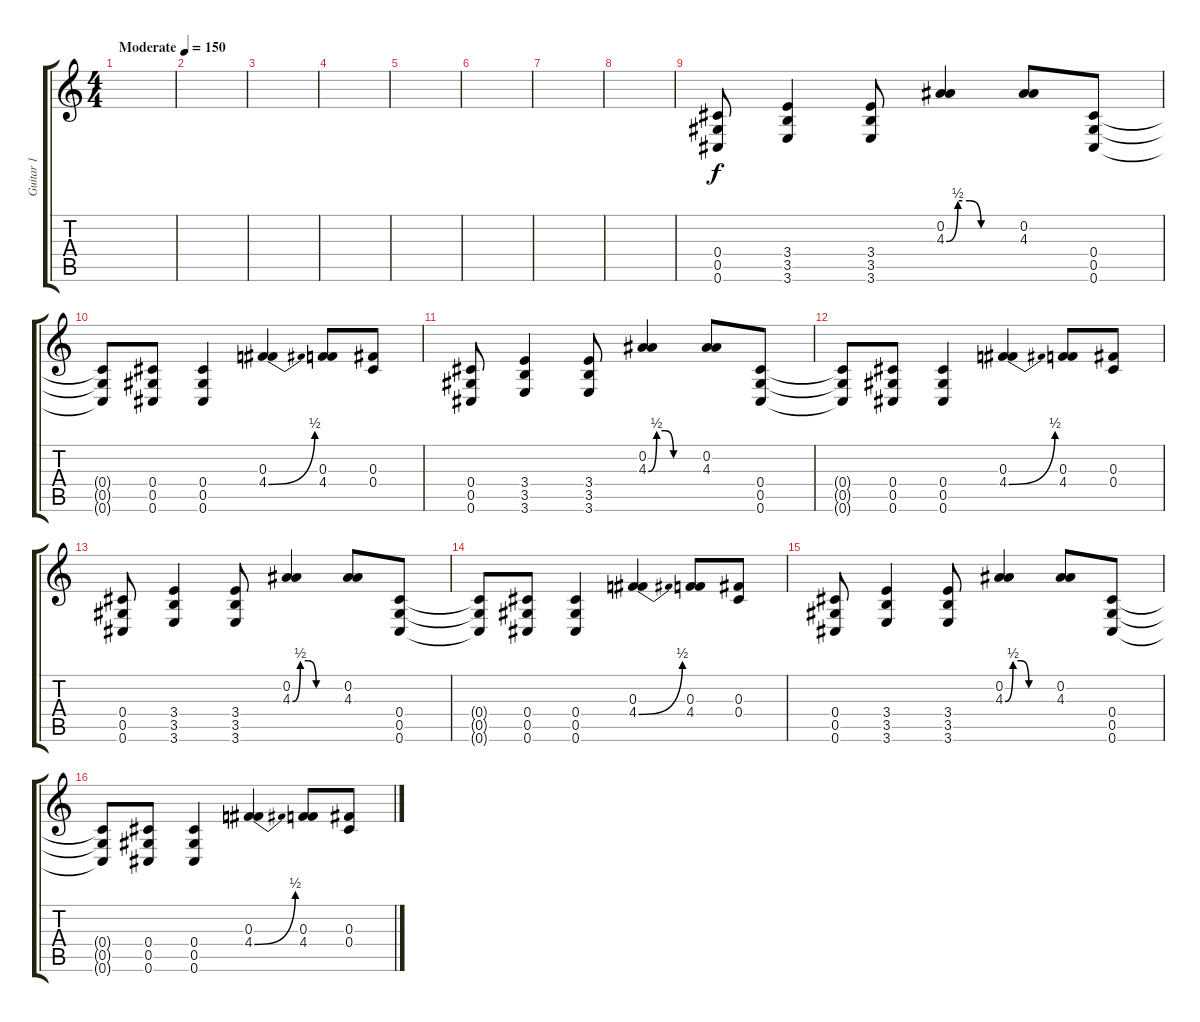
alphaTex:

\track ("Guitar 1" "Guitar 1") {instrument overdrivenguitar}
\staff {score tabs}
\tuning (Eb4 Bb3 Gb3 Db3 Ab2 Db2) {hide}
\ts (4 4)
\tempo (150 "Moderate")
\clef g2
\ks c
|
|
|
|
|
|
|
|
(0.4 0.5 0.6).8 (3.4 3.5 3.6).4 (3.4 3.5 3.6).8 (0.2 4.3{be (custom 0 0 10 2 20 2 30 0 60 0)}).4 (0.2 4.3).8 (0.4 0.5 0.6).8 |
(0.4{t} 0.5{t} 0.6{t}).8 (0.4 0.5 0.6).8 (0.4 0.5 0.6).4 (0.3 4.4{be (bend 0 0 60 2)}).4 (0.3 4.4).8 (0.3 0.4).8 |
(0.4 0.5 0.6).8 (3.4 3.5 3.6).4 (3.4 3.5 3.6).8 (0.2 4.3{be (custom 0 0 10 2 20 2 30 0 60 0)}).4 (0.2 4.3).8 (0.4 0.5 0.6).8 |
(0.4{t} 0.5{t} 0.6{t}).8 (0.4 0.5 0.6).8 (0.4 0.5 0.6).4 (0.3 4.4{be (bend 0 0 60 2)}).4 (0.3 4.4).8 (0.3 0.4).8 |
(0.4 0.5 0.6).8 (3.4 3.5 3.6).4 (3.4 3.5 3.6).8 (0.2 4.3{be (custom 0 0 10 2 20 2 30 0 60 0)}).4 (0.2 4.3).8 (0.4 0.5 0.6).8 |
(0.4{t} 0.5{t} 0.6{t}).8 (0.4 0.5 0.6).8 (0.4 0.5 0.6).4 (0.3 4.4{be (bend 0 0 60 2)}).4 (0.3 4.4).8 (0.3 0.4).8 |
(0.4 0.5 0.6).8 (3.4 3.5 3.6).4 (3.4 3.5 3.6).8 (0.2 4.3{be (custom 0 0 10 2 20 2 30 0 60 0)}).4 (0.2 4.3).8 (0.4 0.5 0.6).8 |
(0.4{t} 0.5{t} 0.6{t}).8 (0.4 0.5 0.6).8 (0.4 0.5 0.6).4 (0.3 4.4{be (bend 0 0 60 2)}).4 (0.3 4.4).8 (0.3 0.4).8
